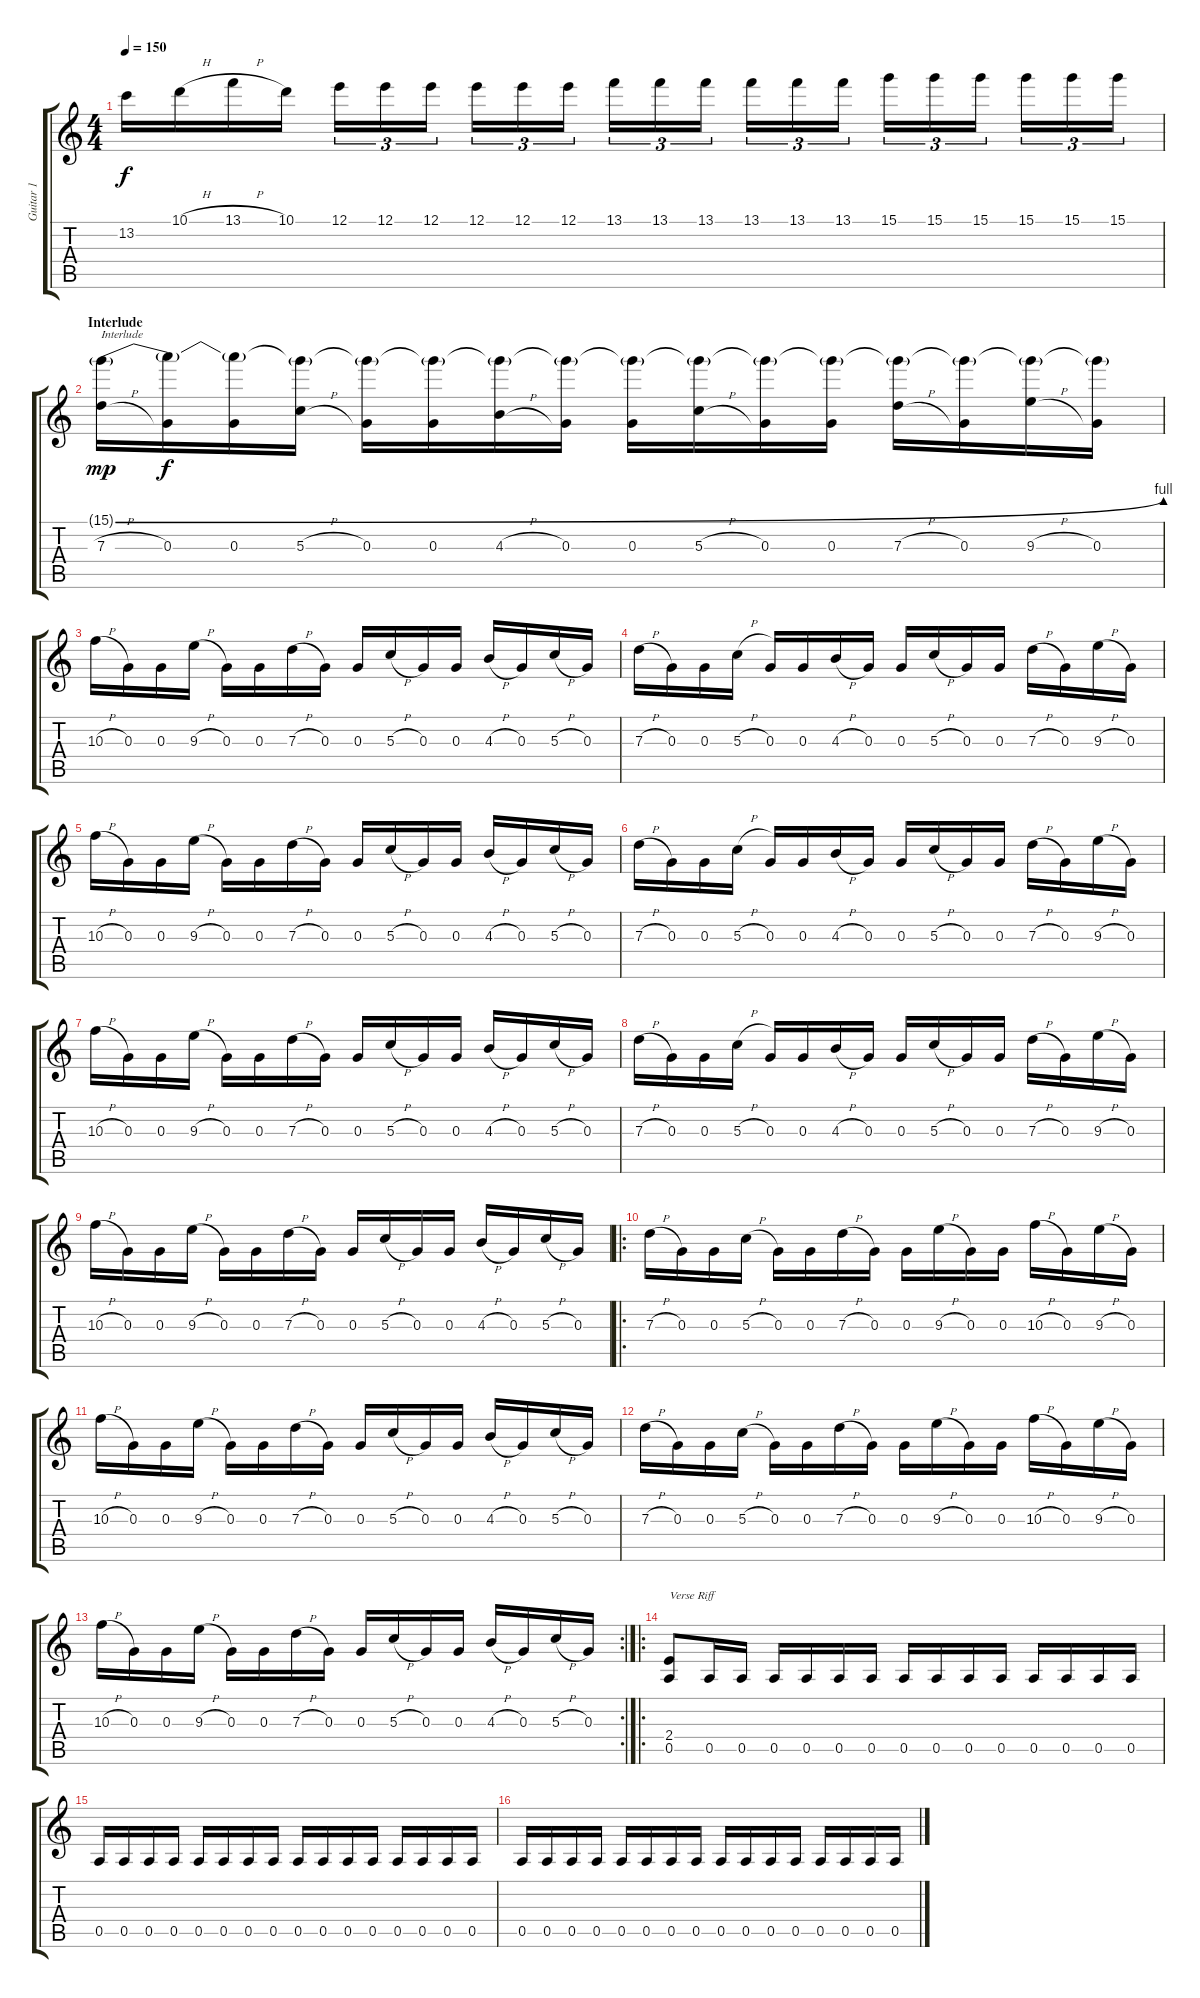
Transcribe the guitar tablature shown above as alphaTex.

\track ("Guitar 1" "Guitar 1") {instrument distortionguitar}
\staff {score tabs}
\tuning (E4 B3 G3 D3 A2 E2) {hide}
\ts (4 4)
\tempo 150
\clef g2
\ks c
13.2.16{dy f} 10.1{h}.16 13.1{h}.16 10.1.16 12.1.16{tu (3 2)} 12.1.16{tu (3 2)} 12.1.16{tu (3 2)} 12.1.16{tu (3 2)} 12.1.16{tu (3 2)} 12.1.16{tu (3 2)} 13.1.16{tu (3 2)} 13.1.16{tu (3 2)} 13.1.16{tu (3 2)} 13.1.16{tu (3 2)} 13.1.16{tu (3 2)} 13.1.16{tu (3 2)} 15.1.16{tu (3 2)} 15.1.16{tu (3 2)} 15.1.16{tu (3 2)} 15.1.16{tu (3 2)} 15.1.16{tu (3 2)} 15.1.16{tu (3 2)} |
\section ("" "Interlude")
(15.1{be (bend 0 0 60 4) g} 7.3{h}).16{txt "Interlude" dy mp} (15.1{t} 0.3).16{dy f} (15.1{t} 0.3).16 (15.1{t} 5.3{h}).16 (15.1{t} 0.3).16 (15.1{t} 0.3).16 (15.1{t} 4.3{h}).16 (15.1{t} 0.3).16 (15.1{t} 0.3).16 (15.1{t} 5.3{h}).16 (15.1{t} 0.3).16 (15.1{t} 0.3).16 (15.1{t} 7.3{h}).16 (15.1{t} 0.3).16 (15.1{t} 9.3{h}).16 (15.1{t} 0.3).16 |
10.3{h}.16 0.3.16 0.3.16 9.3{h}.16 0.3.16 0.3.16 7.3{h}.16 0.3.16 0.3.16 5.3{h}.16 0.3.16 0.3.16 4.3{h}.16 0.3.16 5.3{h}.16 0.3.16 |
7.3{h}.16 0.3.16 0.3.16 5.3{h}.16 0.3.16 0.3.16 4.3{h}.16 0.3.16 0.3.16 5.3{h}.16 0.3.16 0.3.16 7.3{h}.16 0.3.16 9.3{h}.16 0.3.16 |
10.3{h}.16 0.3.16 0.3.16 9.3{h}.16 0.3.16 0.3.16 7.3{h}.16 0.3.16 0.3.16 5.3{h}.16 0.3.16 0.3.16 4.3{h}.16 0.3.16 5.3{h}.16 0.3.16 |
7.3{h}.16 0.3.16 0.3.16 5.3{h}.16 0.3.16 0.3.16 4.3{h}.16 0.3.16 0.3.16 5.3{h}.16 0.3.16 0.3.16 7.3{h}.16 0.3.16 9.3{h}.16 0.3.16 |
10.3{h}.16 0.3.16 0.3.16 9.3{h}.16 0.3.16 0.3.16 7.3{h}.16 0.3.16 0.3.16 5.3{h}.16 0.3.16 0.3.16 4.3{h}.16 0.3.16 5.3{h}.16 0.3.16 |
7.3{h}.16 0.3.16 0.3.16 5.3{h}.16 0.3.16 0.3.16 4.3{h}.16 0.3.16 0.3.16 5.3{h}.16 0.3.16 0.3.16 7.3{h}.16 0.3.16 9.3{h}.16 0.3.16 |
10.3{h}.16 0.3.16 0.3.16 9.3{h}.16 0.3.16 0.3.16 7.3{h}.16 0.3.16 0.3.16 5.3{h}.16 0.3.16 0.3.16 4.3{h}.16 0.3.16 5.3{h}.16 0.3.16 |
\ro
7.3{h}.16 0.3.16 0.3.16 5.3{h}.16 0.3.16 0.3.16 7.3{h}.16 0.3.16 0.3.16 9.3{h}.16 0.3.16 0.3.16 10.3{h}.16 0.3.16 9.3{h}.16 0.3.16 |
10.3{h}.16 0.3.16 0.3.16 9.3{h}.16 0.3.16 0.3.16 7.3{h}.16 0.3.16 0.3.16 5.3{h}.16 0.3.16 0.3.16 4.3{h}.16 0.3.16 5.3{h}.16 0.3.16 |
7.3{h}.16 0.3.16 0.3.16 5.3{h}.16 0.3.16 0.3.16 7.3{h}.16 0.3.16 0.3.16 9.3{h}.16 0.3.16 0.3.16 10.3{h}.16 0.3.16 9.3{h}.16 0.3.16 |
\rc 2
10.3{h}.16 0.3.16 0.3.16 9.3{h}.16 0.3.16 0.3.16 7.3{h}.16 0.3.16 0.3.16 5.3{h}.16 0.3.16 0.3.16 4.3{h}.16 0.3.16 5.3{h}.16 0.3.16 |
\ro
(2.4 0.5).8{txt "Verse Riff"} 0.5.16 0.5.16 0.5.16 0.5.16 0.5.16 0.5.16 0.5.16 0.5.16 0.5.16 0.5.16 0.5.16 0.5.16 0.5.16 0.5.16 |
0.5.16 0.5.16 0.5.16 0.5.16 0.5.16 0.5.16 0.5.16 0.5.16 0.5.16 0.5.16 0.5.16 0.5.16 0.5.16 0.5.16 0.5.16 0.5.16 |
0.5.16 0.5.16 0.5.16 0.5.16 0.5.16 0.5.16 0.5.16 0.5.16 0.5.16 0.5.16 0.5.16 0.5.16 0.5.16 0.5.16 0.5.16 0.5.16
